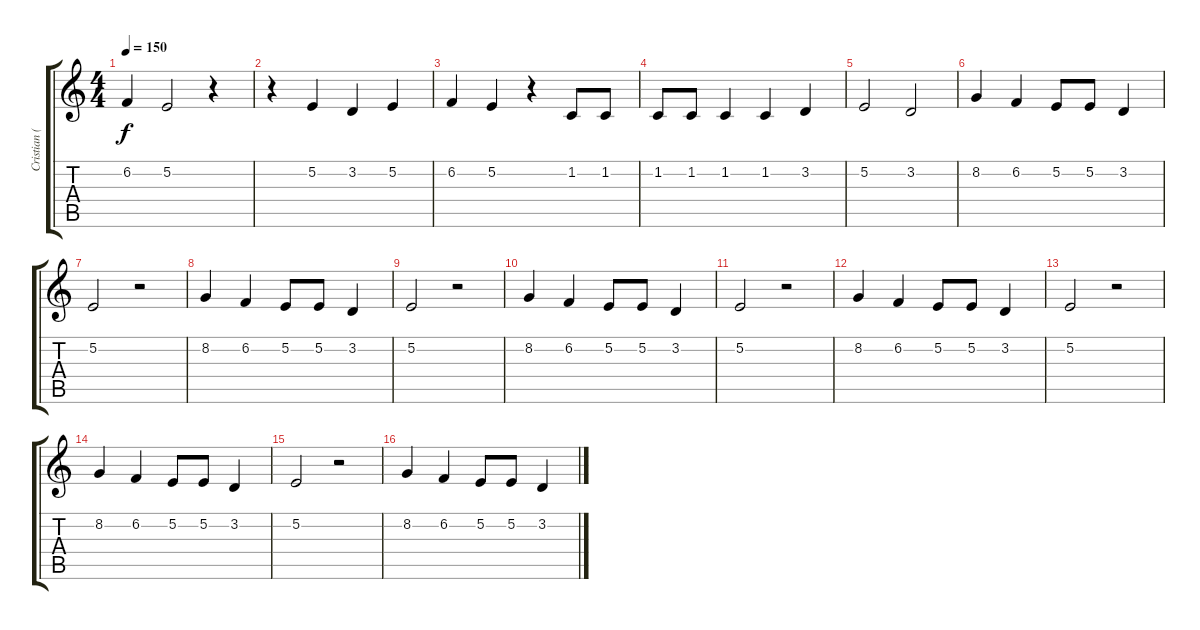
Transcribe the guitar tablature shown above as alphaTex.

\track ("Cristian (Voz)" "Cristian (") {instrument acousticgrandpiano}
\staff {score tabs}
\tuning (E4 B3 G3 D3 A2 E2) {hide}
\ts (4 4)
\tempo 150
\clef g2
\ks c
6.2.4{dy f} 5.2.2 r.4 |
r.4 5.2.4 3.2.4 5.2.4 |
6.2.4 5.2.4 r.4 1.2.8 1.2.8 |
1.2.8 1.2.8 1.2.4 1.2.4 3.2.4 |
5.2.2 3.2.2 |
8.2.4 6.2.4 5.2.8 5.2.8 3.2.4 |
5.2.2 r.2 |
8.2.4 6.2.4 5.2.8 5.2.8 3.2.4 |
5.2.2 r.2 |
8.2.4 6.2.4 5.2.8 5.2.8 3.2.4 |
5.2.2 r.2 |
8.2.4 6.2.4 5.2.8 5.2.8 3.2.4 |
5.2.2 r.2 |
8.2.4 6.2.4 5.2.8 5.2.8 3.2.4 |
5.2.2 r.2 |
8.2.4 6.2.4 5.2.8 5.2.8 3.2.4
